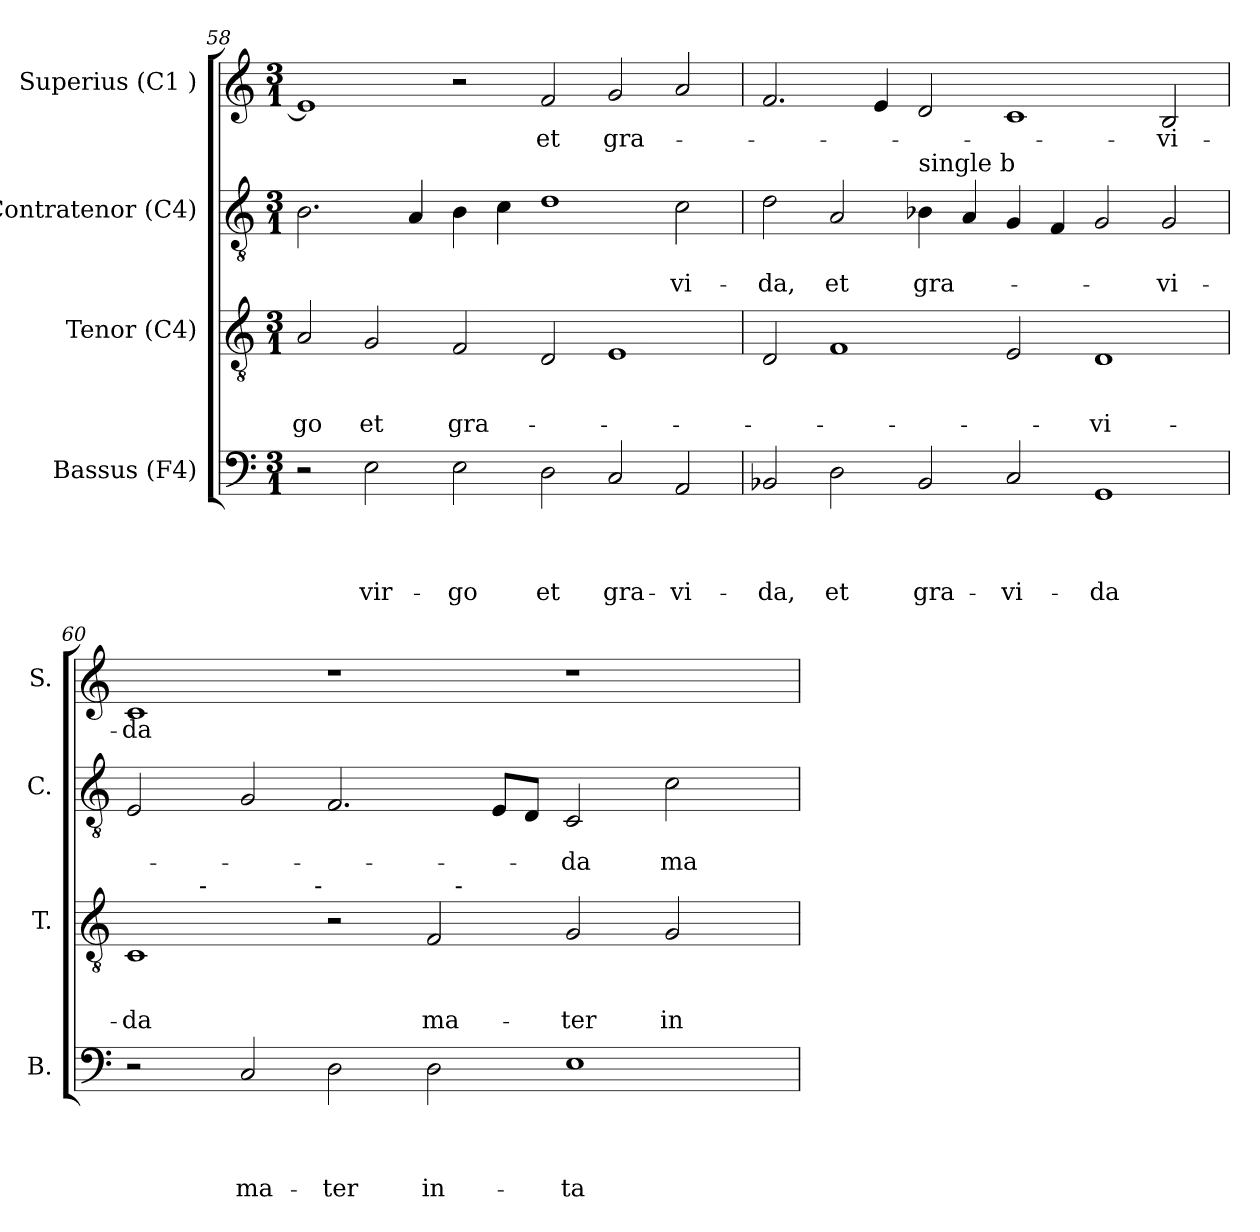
**kern	**text	**text	**text	**text	**kern	**text	**text	**text	**kern	**text	**text	**kern	**text
*part4	*part4	*part4	*part4	*part4	*part3	*part3	*part3	*part3	*part2	*part2	*part2	*part1	*part1
*staff4	*staff4	*staff4	*staff4	*staff4	*staff3	*staff3	*staff3	*staff3	*staff2	*staff2	*staff2	*staff1	*staff1
*I"Bassus (F4)	*	*	*	*	*I"Tenor (C4)	*	*	*	*I"Contratenor (C4)	*	*	*I"Superius (C1 )	*
*I'B.	*	*	*	*	*I'T.	*	*	*	*I'C.	*	*	*I'S.	*
*clefF4	*	*	*	*	*clefGv2	*	*	*	*clefGv2	*	*	*clefG2	*
*k[]	*	*	*	*	*k[]	*	*	*	*k[]	*	*	*k[]	*
*C:	*	*	*	*	*C:	*	*	*	*C:	*	*	*C:	*
*M3/1	*	*	*	*	*M3/1	*	*	*	*M3/1	*	*	*M3/1	*
=58	=58	=58	=58	=58	=58	=58	=58	=58	=58	=58	=58	=58	=58
!	!	!	!	!	!	!	!	!LO:LY:b	!	!	!	!	!
2r	.	.	.	.	2A/	.	.	-go	2.B\	.	.	1e]	.
!	!	!	!	!LO:LY:b	!	!	!	!LO:LY:b	!	!	!	!	!
2E\	.	.	.	vir-	2G/	.	.	et	.	.	.	.	.
.	.	.	.	.	.	.	.	.	4A/	.	.	.	.
!	!	!	!	!LO:LY:b	!	!	!	!LO:LY:b	!	!	!	!	!
2E\	.	.	.	-go	2F/	.	.	gra-	4B\	.	.	2r	.
.	.	.	.	.	.	.	.	.	4c\	.	.	.	.
!	!	!	!	!LO:LY:b	!	!	!	!	!	!	!	!	!LO:LY:b
2D\	.	.	.	et	2D/	.	.	.	1d	.	.	2f/	et
!	!	!	!	!LO:LY:b	!	!	!	!	!	!	!	!	!LO:LY:b
2C/	.	.	.	gra-	1E	.	.	.	.	.	.	2g/	gra-
!	!	!	!	!LO:LY:b	!	!	!	!	!	!	!LO:LY:b	!	!
2AA/	.	.	.	-vi-	.	.	.	.	2c\	.	-vi-	2a/	.
=59	=59	=59	=59	=59	=59	=59	=59	=59	=59	=59	=59	=59	=59
!	!	!	!	!LO:LY:b	!	!	!	!	!	!	!LO:LY:b	!	!
2BB-X/	.	.	.	-da,	2D/	.	.	.	2d\	.	-da,	2.f/	.
!	!	!	!	!LO:LY:b	!	!	!	!	!	!	!LO:LY:b	!	!
2D\	.	.	.	et	1F	.	.	.	2A/	.	et	.	.
.	.	.	.	.	.	.	.	.	.	.	.	4e/	.
!	!	!	!	!	!	!	!	!	!LO:TX:a:t=single b	!	!	!	!
!	!	!	!	!LO:LY:b	!	!	!	!	!	!	!LO:LY:b	!	!
2BB-/	.	.	.	gra-	.	.	.	.	4B-\	.	gra-	2d/	.
.	.	.	.	.	.	.	.	.	4A/	.	.	.	.
!	!	!	!	!LO:LY:b	!	!	!	!	!	!	!	!	!
2C/	.	.	.	-vi-	2E/	.	.	.	4G/	.	.	1c	.
.	.	.	.	.	.	.	.	.	4F/	.	.	.	.
!	!	!	!	!LO:LY:b	!	!	!	!LO:LY:b	!	!	!	!	!
1GG	.	.	.	-da	1D	.	.	-vi-	2G/	.	.	.	.
!	!	!	!	!	!	!	!	!	!	!	!LO:LY:b	!	!LO:LY:b
.	.	.	.	.	.	.	.	.	2G/	.	-vi-	2B/	-vi-
!!LO:PB:g=z
=60	=60	=60	=60	=60	=60	=60	=60	=60	=60	=60	=60	=60	=60
!	!	!	!	!	!	!	!	!LO:LY:b	!	!	!	!	!LO:LY:b
*	*	*	*	*	*^	*	*	*	*	*	*	*	*
*	*	*	*	*	*	*^	*	*	*	*	*	*	*	*
*	*	*	*	*	*	*	*^	*	*	*	*	*	*	*	*
2r	.	.	.	.	1C	4ryy	2ryy	1ryy	.	.	-da	2E/	.	.	1c	-da
.	.	.	.	.	.	16ryy	.	.	.	.	.	.	.	.	.	.
!	!	!	!	!	!	!LO:TX:a:t=-	!	!	!	!	!	!	!	!	!	!
.	.	.	.	.	.	1ryy	.	.	.	.	.	.	.	.	.	.
!	!	!	!	!LO:LY:b	!	!	!	!	!	!	!	!	!	!	!	!
2C/	.	.	.	ma-	.	.	4...ryy	.	.	.	.	2G/	.	.	.	.
!	!	!	!	!	!	!	!LO:TX:a:t=-	!	!	!	!	!	!	!	!	!
.	.	.	.	.	.	.	1ryy	.	.	.	.	.	.	.	.	.
!	!	!	!	!LO:LY:b	!	!	!	!	!	!	!	!	!	!	!	!
2D\	.	.	.	-ter	2r	.	.	2ryy	.	.	.	2.F/	.	.	1r	.
.	.	.	.	.	.	1ryy	.	.	.	.	.	.	.	.	.	.
!	!	!	!	!LO:LY:b	!	!	!	!	!	!	!LO:LY:b	!	!	!	!	!
2D\	.	.	.	in-	2F/	.	.	16.ryy	.	.	ma-	.	.	.	.	.
!	!	!	!	!	!	!	!	!LO:TX:a:t=-	!	!	!	!	!	!	!	!
.	.	.	.	.	.	.	.	1ryy	.	.	.	.	.	.	.	.
.	.	.	.	.	.	.	.	.	.	.	.	8E/L	.	.	.	.
.	.	.	.	.	.	.	.	.	.	.	.	8D/J	.	.	.	.
.	.	.	.	.	.	.	1ryy	.	.	.	.	.	.	.	.	.
!	!	!	!	!LO:LY:b	!	!	!	!	!	!	!LO:LY:b	!	!	!LO:LY:b	!	!
1E	.	.	.	-ta-	2G/	.	.	.	.	.	-ter	2C/	.	-da	1r	.
.	.	.	.	.	.	2ryy	.	.	.	.	.	.	.	.	.	.
!	!	!	!	!	!	!	!	!	!	!	!LO:LY:b	!	!	!LO:LY:b	!	!
.	.	.	.	.	2G/	.	.	.	.	.	in-	2c\	.	ma-	.	.
.	.	.	.	.	.	.	.	4ryy	.	.	.	.	.	.	.	.
.	.	.	.	.	.	8.ryy	.	.	.	.	.	.	.	.	.	.
.	.	.	.	.	.	.	.	8ryy	.	.	.	.	.	.	.	.
.	.	.	.	.	.	.	32ryy	32ryy	.	.	.	.	.	.	.	.
*	*	*	*	*	*v	*v	*v	*v	*	*	*	*	*	*	*	*
=	=	=	=	=	=	=	=	=	=	=	=	=	=
*-	*-	*-	*-	*-	*-	*-	*-	*-	*-	*-	*-	*-	*-
